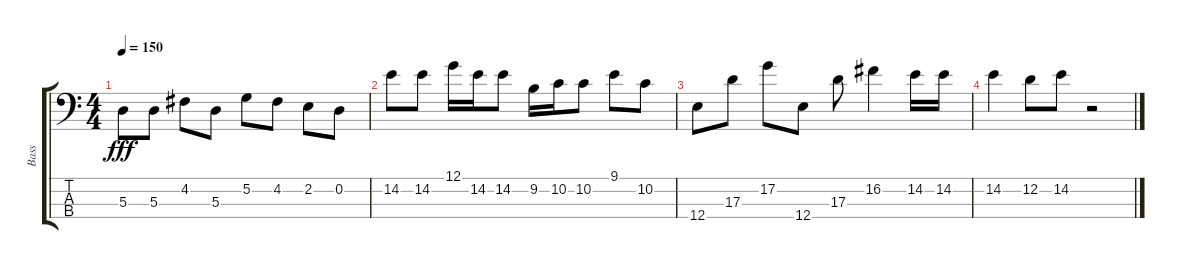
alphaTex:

\track ("Bass" "Bass") {instrument electricbassfinger}
\staff {score tabs}
\tuning (G2 D2 A1 E1) {hide}
\ts (4 4)
\tempo 150
\clef f4
\ks c
5.3.8{dy fff} 5.3.8 4.2.8 5.3.8 5.2.8 4.2.8 2.2.8 0.2.8 |
14.2.8 14.2.8 12.1.16 14.2.16 14.2.8 9.2.16 10.2.16 10.2.8 9.1.8 10.2.8 |
12.4.8 17.3.8 17.2.8 12.4.8 17.3.8 16.2.4 14.2.16 14.2.16 |
14.2.4 12.2.8 14.2.8 r.2
